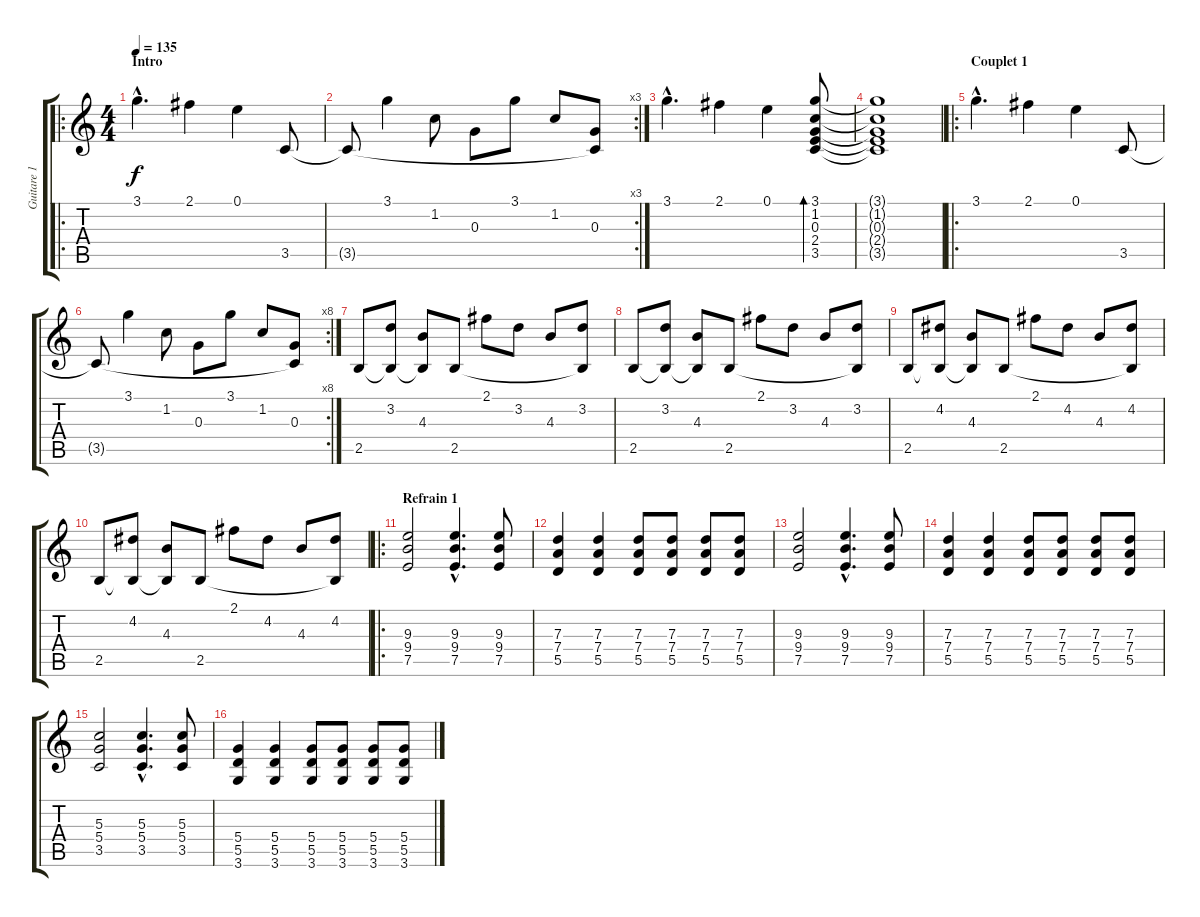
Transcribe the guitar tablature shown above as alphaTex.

\track ("Guitare 1" "Guitare 1") {instrument electricguitarclean}
\staff {score tabs}
\tuning (E4 B3 G3 D3 A2 E2) {hide}
\ro
\ts (4 4)
\section ("" "Intro")
\tempo 135
\clef g2
\ks c
3.1{hac}.4{d dy f instrument electricguitarclean} 2.1.4 0.1.4 3.5.8 |
\rc 3
3.5{t}.8 3.1.4 1.2.8 0.3.8 3.1.8 1.2.8 (0.3 3.5{t}).8 |
3.1{hac}.4{d} 2.1.4 0.1.4 (3.1 1.2 0.3 2.4 3.5).8{bd 240} |
(3.1{t} 1.2{t} 0.3{t} 2.4{t} 3.5{t}).1 |
\ro
\section ("" "Couplet 1")
3.1{hac}.4{d} 2.1.4 0.1.4 3.5.8 |
\rc 8
3.5{t}.8 3.1.4 1.2.8 0.3.8 3.1.8 1.2.8 (0.3 3.5{t}).8 |
2.5.8 (3.2 2.5{t}).8 (4.3 2.5{t}).8 2.5.8 2.1.8 3.2.8 4.3.8 (3.2 2.5{t}).8 |
2.5.8 (3.2 2.5{t}).8 (4.3 2.5{t}).8 2.5.8 2.1.8 3.2.8 4.3.8 (3.2 2.5{t}).8 |
2.5.8 (4.2 2.5{t}).8 (4.3 2.5{t}).8 2.5.8 2.1.8 4.2.8 4.3.8 (4.2 2.5{t}).8 |
2.5.8 (4.2 2.5{t}).8 (4.3 2.5{t}).8 2.5.8 2.1.8 4.2.8 4.3.8 (4.2 2.5{t}).8 |
\ro
\section ("" "Refrain 1")
(9.3 9.4 7.5).2{instrument distortionguitar} (9.3{hac} 9.4{hac} 7.5{hac}).4{d} (9.3 9.4 7.5).8 |
(7.3 7.4 5.5).4 (7.3 7.4 5.5).4 (7.3 7.4 5.5).8 (7.3 7.4 5.5).8 (7.3 7.4 5.5).8 (7.3 7.4 5.5).8 |
(9.3 9.4 7.5).2 (9.3{hac} 9.4{hac} 7.5{hac}).4{d} (9.3 9.4 7.5).8 |
(7.3 7.4 5.5).4 (7.3 7.4 5.5).4 (7.3 7.4 5.5).8 (7.3 7.4 5.5).8 (7.3 7.4 5.5).8 (7.3 7.4 5.5).8 |
(5.3 5.4 3.5).2 (5.3{hac} 5.4{hac} 3.5{hac}).4{d} (5.3 5.4 3.5).8 |
(5.4 5.5 3.6).4 (5.4 5.5 3.6).4 (5.4 5.5 3.6).8 (5.4 5.5 3.6).8 (5.4 5.5 3.6).8 (5.4 5.5 3.6).8
